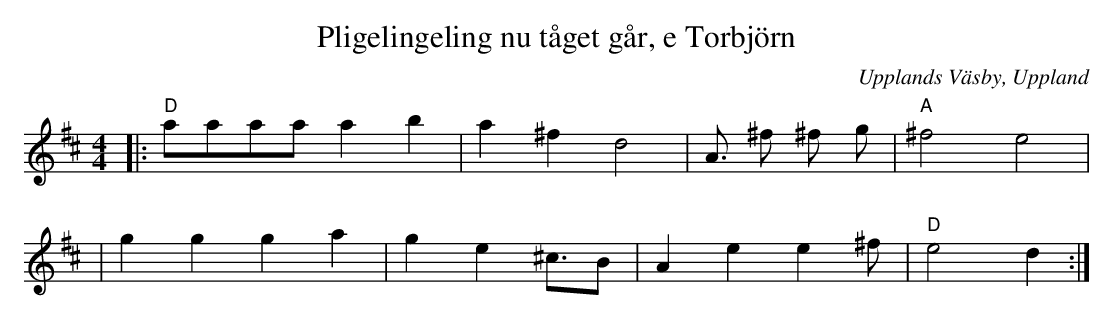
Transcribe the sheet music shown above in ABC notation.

X:1
T:Pligelingeling nu tåget går, e Torbjörn
O:Upplands Väsby, Uppland
M:4/4
L:1/8
K:D
|: "D"aaaa a2 b2 |a2^f2 d4 | A3/2 ^f ^f g | "A"^f4 e4 |
| g2g2g2a2 |g2e2^c3/2B | A2e2e2^f | "D"e4 d2 :|
